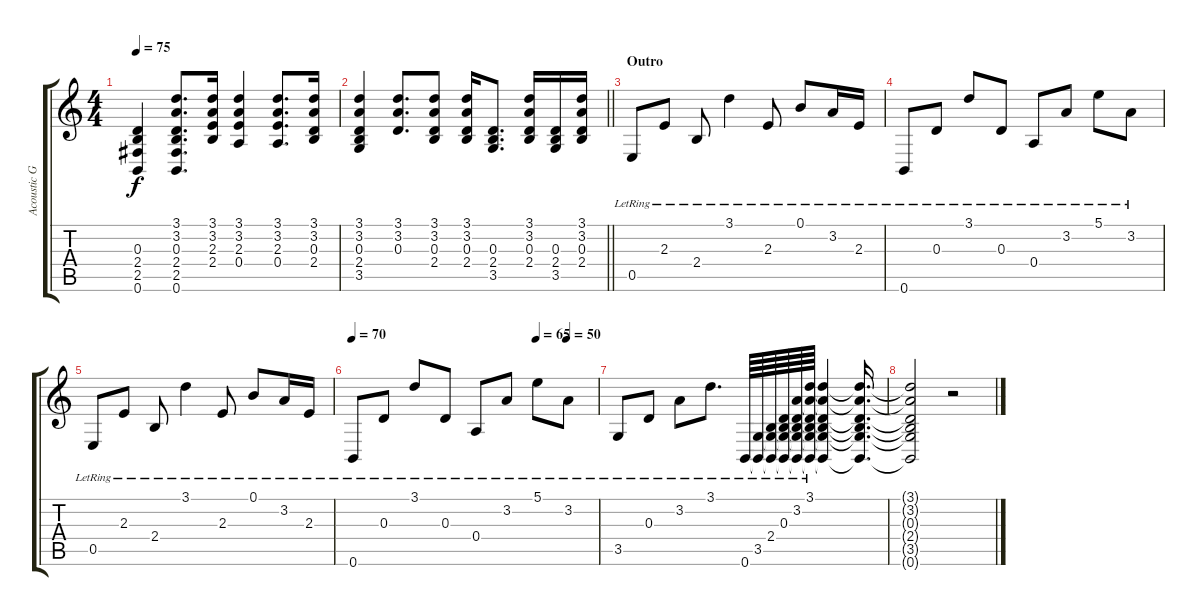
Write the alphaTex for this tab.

\track ("Acoustic Guitar" "Acoustic G") {instrument acousticguitarsteel}
\staff {score tabs}
\tuning (B3 Gb3 D3 A2 E2 B1) {hide}
\ts (4 4)
\tempo 75
\clef g2
\ks c
(0.3 2.4 2.5 0.6).4{dy f} (3.1 3.2 0.3 2.4 2.5 0.6).8{d} (3.1 3.2 2.3 2.4).16 (3.1 3.2 2.3 0.4).4 (3.1 3.2 2.3 0.4).8{d} (3.1 3.2 0.3 2.4).16 |
\barLineRight lightlight
(3.1 3.2 0.3 2.4 3.5).4 (3.1 3.2 0.3).8{d} (3.1 3.2 0.3 2.4).8 (3.1 3.2 0.3 2.4).16 (0.3 2.4 3.5).8{d} (3.1 3.2 0.3 2.4).16 (0.3 2.4 3.5).16 (3.1 3.2 0.3 2.4).16 |
\section ("" "Outro")
0.5{lr}.8 2.3{lr}.8 2.4{lr}.8 3.1{lr}.4 2.3{lr}.8 0.1{lr}.8 3.2{lr}.16 2.3{lr}.16 |
0.6{lr}.8 0.3{lr}.8 3.1{lr}.8 0.3{lr}.8 0.4{lr}.8 3.2{lr}.8 5.1{lr}.8 3.2{lr}.8 |
0.5{lr}.8 2.3{lr}.8 2.4{lr}.8 3.1{lr}.4 2.3{lr}.8 0.1{lr}.8 3.2{lr}.16 2.3{lr}.16 |
\tempo 70
\tempo (65 0.75)
\tempo (50 0.875)
0.6{lr}.8 0.3{lr}.8 3.1{lr}.8 0.3{lr}.8 0.4{lr}.8 3.2{lr}.8 5.1{lr}.8 3.2{lr}.8 |
3.5{lr}.8 0.3{lr}.8 3.2{lr}.8 3.1{lr}.8{d} 0.6{lr}.64 (3.5{lr} 0.6{t}).64 (2.4{lr} 3.5{t} 0.6{t}).64 (0.3{lr} 2.4{t} 3.5{t} 0.6{t}).64 (3.2{lr} 0.3{t} 2.4{t} 3.5{t} 0.6{t}).64 (3.1{lr} 3.2{t} 0.3{t} 2.4{t} 3.5{t} 0.6{t}).64 (3.1{t} 3.2{t} 0.3{t} 2.4{t} 3.5{t} 0.6{t}).4 (3.1{t} 3.2{t} 0.3{t} 2.4{t} 3.5{t} 0.6{t}).16{d} |
(3.1{t} 3.2{t} 0.3{t} 2.4{t} 3.5{t} 0.6{t}).2 r.2
